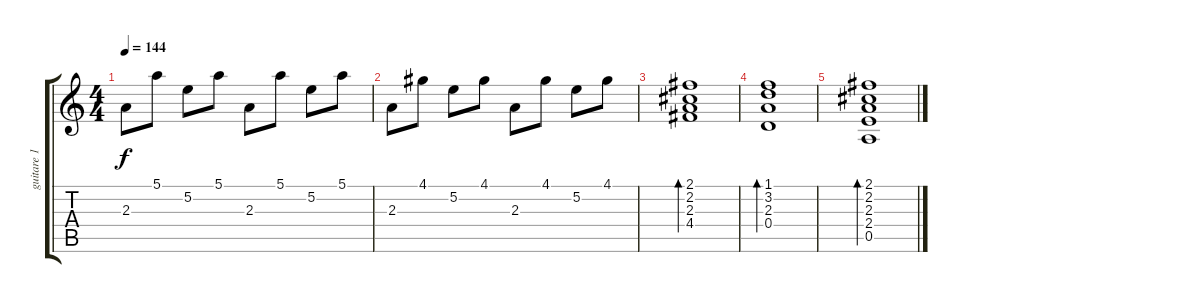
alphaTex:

\track ("guitare 1" "guitare 1") {instrument electricguitarclean}
\staff {score tabs}
\tuning (E4 B3 G3 D3 A2 E2) {hide}
\ts (4 4)
\tempo 144
\clef g2
\ks c
2.3.8{dy f} 5.1.8 5.2.8 5.1.8 2.3.8 5.1.8 5.2.8 5.1.8 |
2.3.8 4.1.8 5.2.8 4.1.8 2.3.8 4.1.8 5.2.8 4.1.8 |
(2.1 2.2 2.3 4.4).1{bd 120} |
(1.1 3.2 2.3 0.4).1{bd 120} |
(2.1 2.2 2.3 2.4 0.5).1{bd 480}
